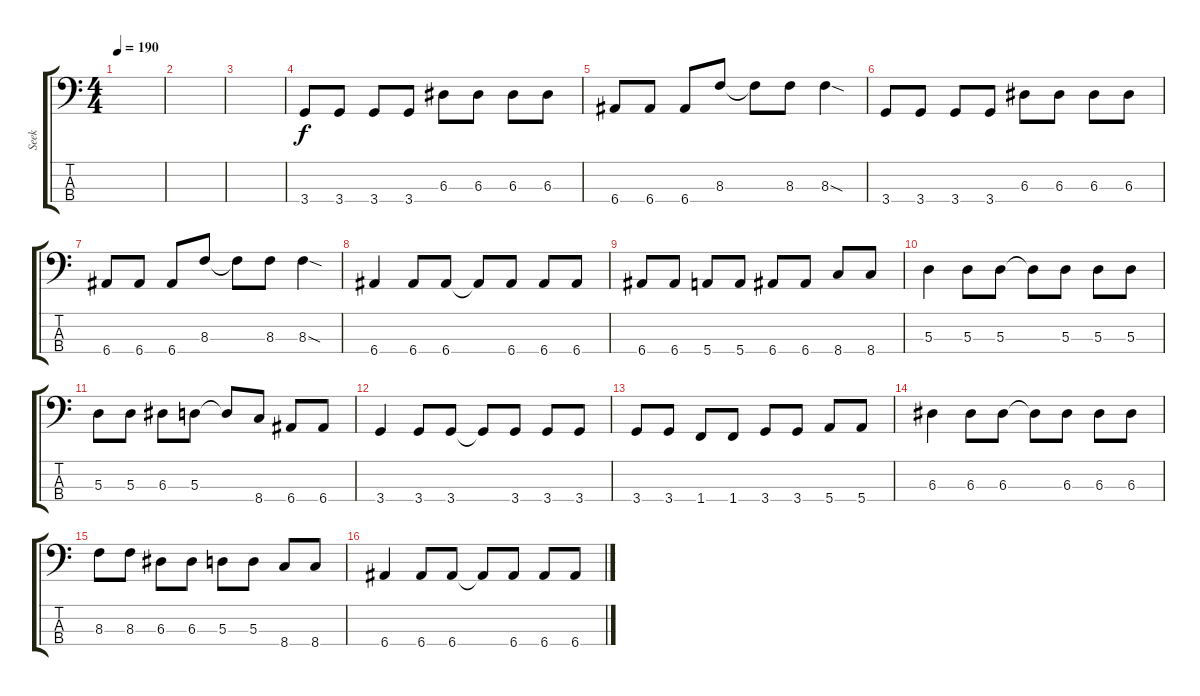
\track ("Seek" "Seek") {instrument electricbasspick}
\staff {score tabs}
\tuning (G2 D2 A1 E1) {hide}
\ts (4 4)
\tempo 190
\clef f4
\ks c
|
|
|
3.4.8 3.4.8 3.4.8 3.4.8 6.3.8 6.3.8 6.3.8 6.3.8 |
6.4.8 6.4.8 6.4.8 8.3.8 8.3{t}.8 8.3.8 8.3{sod}.4 |
3.4.8 3.4.8 3.4.8 3.4.8 6.3.8 6.3.8 6.3.8 6.3.8 |
6.4.8 6.4.8 6.4.8 8.3.8 8.3{t}.8 8.3.8 8.3{sod}.4 |
6.4.4 6.4.8 6.4.8 6.4{t}.8 6.4.8 6.4.8 6.4.8 |
6.4.8 6.4.8 5.4.8 5.4.8 6.4.8 6.4.8 8.4.8 8.4.8 |
5.3.4 5.3.8 5.3.8 5.3{t}.8 5.3.8 5.3.8 5.3.8 |
5.3.8 5.3.8 6.3.8 5.3.8 5.3{t}.8 8.4.8 6.4.8 6.4.8 |
3.4.4 3.4.8 3.4.8 3.4{t}.8 3.4.8 3.4.8 3.4.8 |
3.4.8 3.4.8 1.4.8 1.4.8 3.4.8 3.4.8 5.4.8 5.4.8 |
6.3.4 6.3.8 6.3.8 6.3{t}.8 6.3.8 6.3.8 6.3.8 |
8.3.8 8.3.8 6.3.8 6.3.8 5.3.8 5.3.8 8.4.8 8.4.8 |
6.4.4 6.4.8 6.4.8 6.4{t}.8 6.4.8 6.4.8 6.4.8
